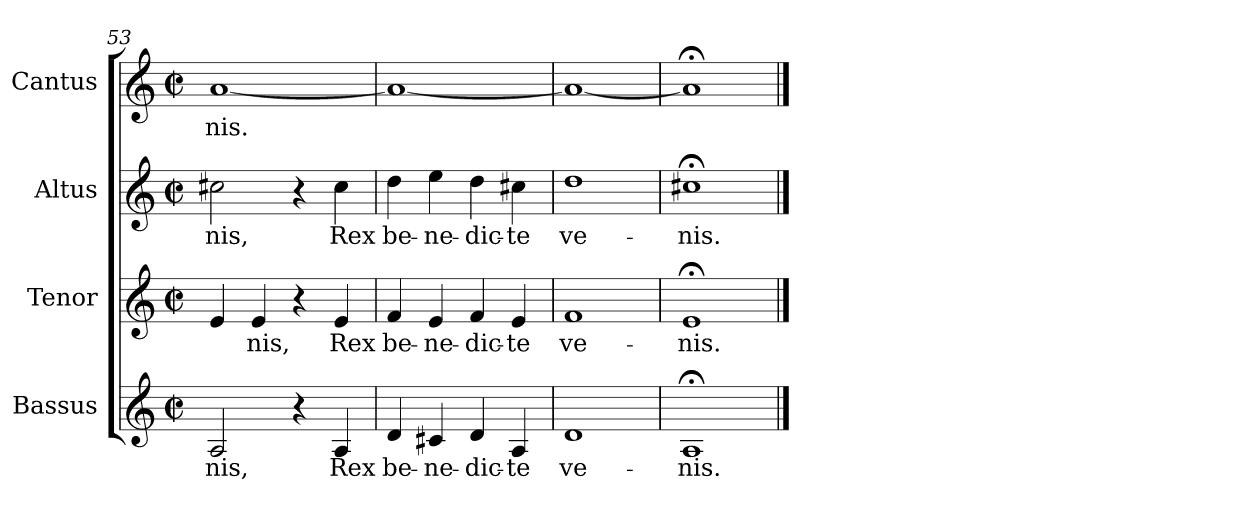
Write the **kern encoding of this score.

**kern	**text	**kern	**text	**kern	**text	**kern	**text
*part4	*part4	*part3	*part3	*part2	*part2	*part1	*part1
*staff4	*staff4	*staff3	*staff3	*staff2	*staff2	*staff1	*staff1
*I"Bassus	*	*I"Tenor	*	*I"Altus	*	*I"Cantus	*
*I'S.	*	*	*	*I'S.	*	*I'S.	*
*clefG2	*	*clefG2	*	*clefG2	*	*clefG2	*
*k[]	*	*k[]	*	*k[]	*	*k[]	*
*C:	*	*C:	*	*C:	*	*C:	*
*M2/2	*	*M2/2	*	*M2/2	*	*M2/2	*
*met(c|)	*	*met(c|)	*	*met(c|)	*	*met(c|)	*
=53	=53	=53	=53	=53	=53	=53	=53
!	!LO:LY:b:color=#000000	!	!	!	!	!	!
!	!	!	!	!	!LO:LY:b:color=#000000	!	!
!	!	!	!	!	!	!	!LO:LY:b:color=#000000
2Ai/	-nis,	4ei/	.	2cc#Xi\	-nis,	[<1ai	-nis.
!	!	!	!LO:LY:b:color=#000000	!	!	!	!
.	.	4ei/	-nis,	.	.	.	.
4r	.	4r	.	4r	.	.	.
!	!LO:LY:b:color=#000000	!	!	!	!	!	!
!	!	!	!LO:LY:b:color=#000000	!	!	!	!
!	!	!	!	!	!LO:LY:b:color=#000000	!	!
4Ai/	Rex	4ei/	Rex	4cc#i\	Rex	.	.
=54	=54	=54	=54	=54	=54	=54	=54
!	!LO:LY:b:color=#000000	!	!	!	!	!	!
!	!	!	!LO:LY:b:color=#000000	!	!	!	!
!	!	!	!	!	!LO:LY:b:color=#000000	!	!
4di/	be-	4fi/	be-	4ddi\	be-	1ai_<	.
!	!LO:LY:b:color=#000000	!	!	!	!	!	!
!	!	!	!LO:LY:b:color=#000000	!	!	!	!
!	!	!	!	!	!LO:LY:b:color=#000000	!	!
4c#Xi/	-ne-	4ei/	-ne-	4eei\	-ne-	.	.
!	!LO:LY:b:color=#000000	!	!	!	!	!	!
!	!	!	!LO:LY:b:color=#000000	!	!	!	!
!	!	!	!	!	!LO:LY:b:color=#000000	!	!
4di/	-dic-	4fi/	-dic-	4ddi\	-dic-	.	.
!	!LO:LY:b:color=#000000	!	!	!	!	!	!
!	!	!	!LO:LY:b:color=#000000	!	!	!	!
!	!	!	!	!	!LO:LY:b:color=#000000	!	!
4Ai/	-te	4ei/	-te	4cc#Xi\	-te	.	.
=55	=55	=55	=55	=55	=55	=55	=55
!	!LO:LY:b:color=#000000	!	!	!	!	!	!
!	!	!	!LO:LY:b:color=#000000	!	!	!	!
!	!	!	!	!	!LO:LY:b:color=#000000	!	!
1di	ve-	1fi	ve-	1ddi	ve-	1ai_<	.
=56	=56	=56	=56	=56	=56	=56	=56
!	!LO:LY:b:color=#000000	!	!	!	!	!	!
!	!	!	!LO:LY:b:color=#000000	!	!	!	!
!	!	!	!	!	!LO:LY:b:color=#000000	!	!
1A;i	-nis.	1e;i	-nis.	1cc#X;i	-nis.	1a;i]	.
==	==	==	==	==	==	==	==
*-	*-	*-	*-	*-	*-	*-	*-
